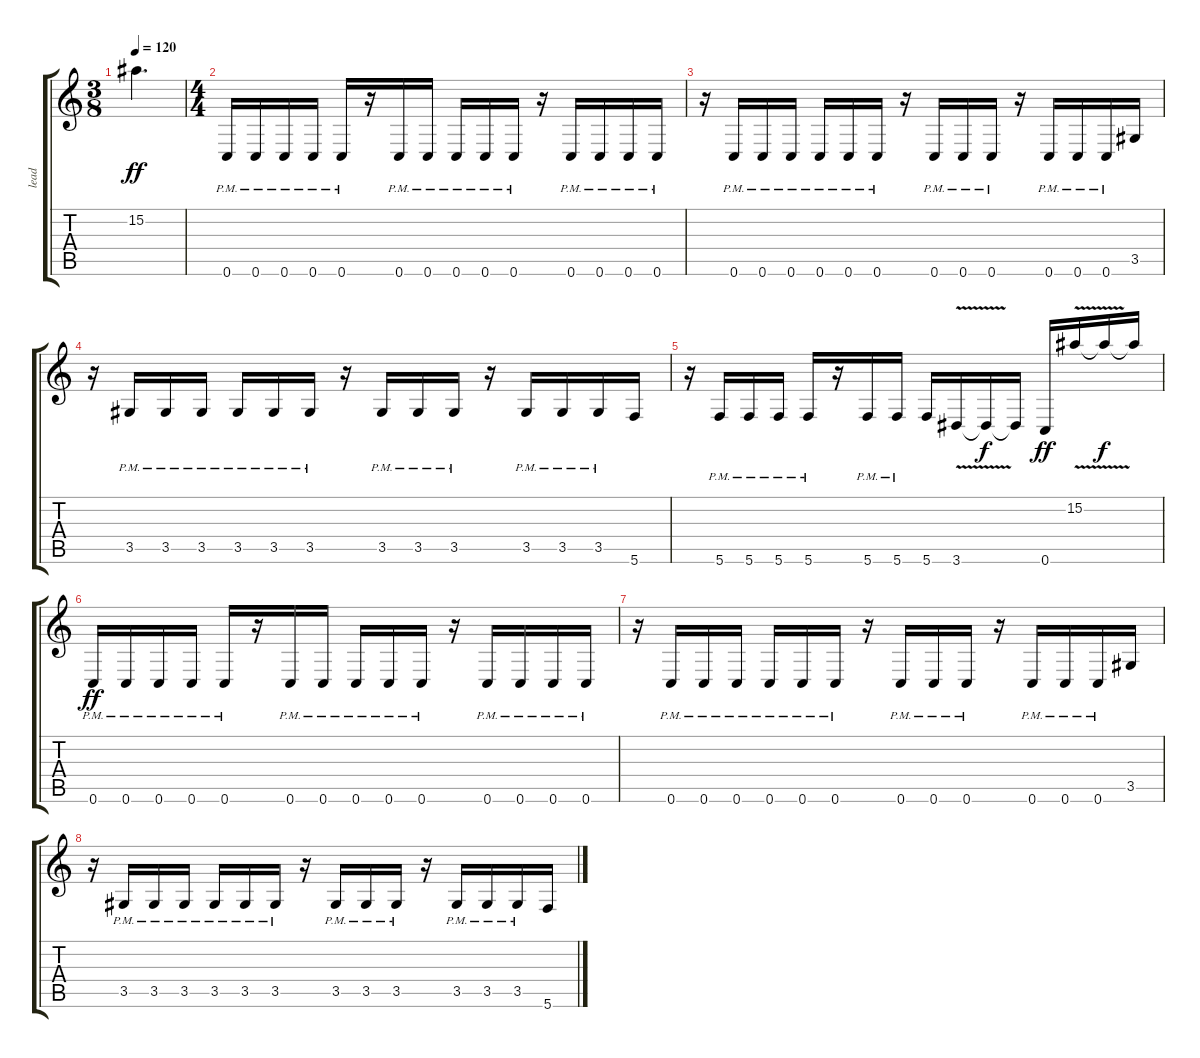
\track ("lead" "lead") {instrument distortionguitar}
\staff {score tabs}
\tuning (C4 G3 Eb3 Bb2 F2 C2) {hide}
\ts (3 8)
\tempo 120
\clef g2
\ks c
15.2{t}.4{d dy ff} |
\ts (4 4)
0.6{pm}.16 0.6{pm}.16 0.6{pm}.16 0.6{pm}.16 0.6{pm}.16 r.16 0.6{pm}.16 0.6{pm}.16 0.6{pm}.16 0.6{pm}.16 0.6{pm}.16 r.16 0.6{pm}.16 0.6{pm}.16 0.6{pm}.16 0.6{pm}.16 |
r.16 0.6{pm}.16 0.6{pm}.16 0.6{pm}.16 0.6{pm}.16 0.6{pm}.16 0.6{pm}.16 r.16 0.6{pm}.16 0.6{pm}.16 0.6{pm}.16 r.16 0.6{pm}.16 0.6{pm}.16 0.6{pm}.16 3.5.16 |
r.16 3.5{pm}.16 3.5{pm}.16 3.5{pm}.16 3.5{pm}.16 3.5{pm}.16 3.5{pm}.16 r.16 3.5{pm}.16 3.5{pm}.16 3.5{pm}.16 r.16 3.5{pm}.16 3.5{pm}.16 3.5{pm}.16 5.6.16 |
r.16 5.6{pm}.16 5.6{pm}.16 5.6{pm}.16 5.6{pm}.16 r.16 5.6{pm}.16 5.6{pm}.16 5.6.16 3.6{v}.16 3.6{t}.16{dy f} 3.6{t}.16 0.6.16{dy ff} 15.2{v}.16 15.2{t}.16{dy f} 15.2{t}.16 |
0.6{pm}.16{dy ff} 0.6{pm}.16 0.6{pm}.16 0.6{pm}.16 0.6{pm}.16 r.16 0.6{pm}.16 0.6{pm}.16 0.6{pm}.16 0.6{pm}.16 0.6{pm}.16 r.16 0.6{pm}.16 0.6{pm}.16 0.6{pm}.16 0.6{pm}.16 |
r.16 0.6{pm}.16 0.6{pm}.16 0.6{pm}.16 0.6{pm}.16 0.6{pm}.16 0.6{pm}.16 r.16 0.6{pm}.16 0.6{pm}.16 0.6{pm}.16 r.16 0.6{pm}.16 0.6{pm}.16 0.6{pm}.16 3.5.16 |
r.16 3.5{pm}.16 3.5{pm}.16 3.5{pm}.16 3.5{pm}.16 3.5{pm}.16 3.5{pm}.16 r.16 3.5{pm}.16 3.5{pm}.16 3.5{pm}.16 r.16 3.5{pm}.16 3.5{pm}.16 3.5{pm}.16 5.6.16
